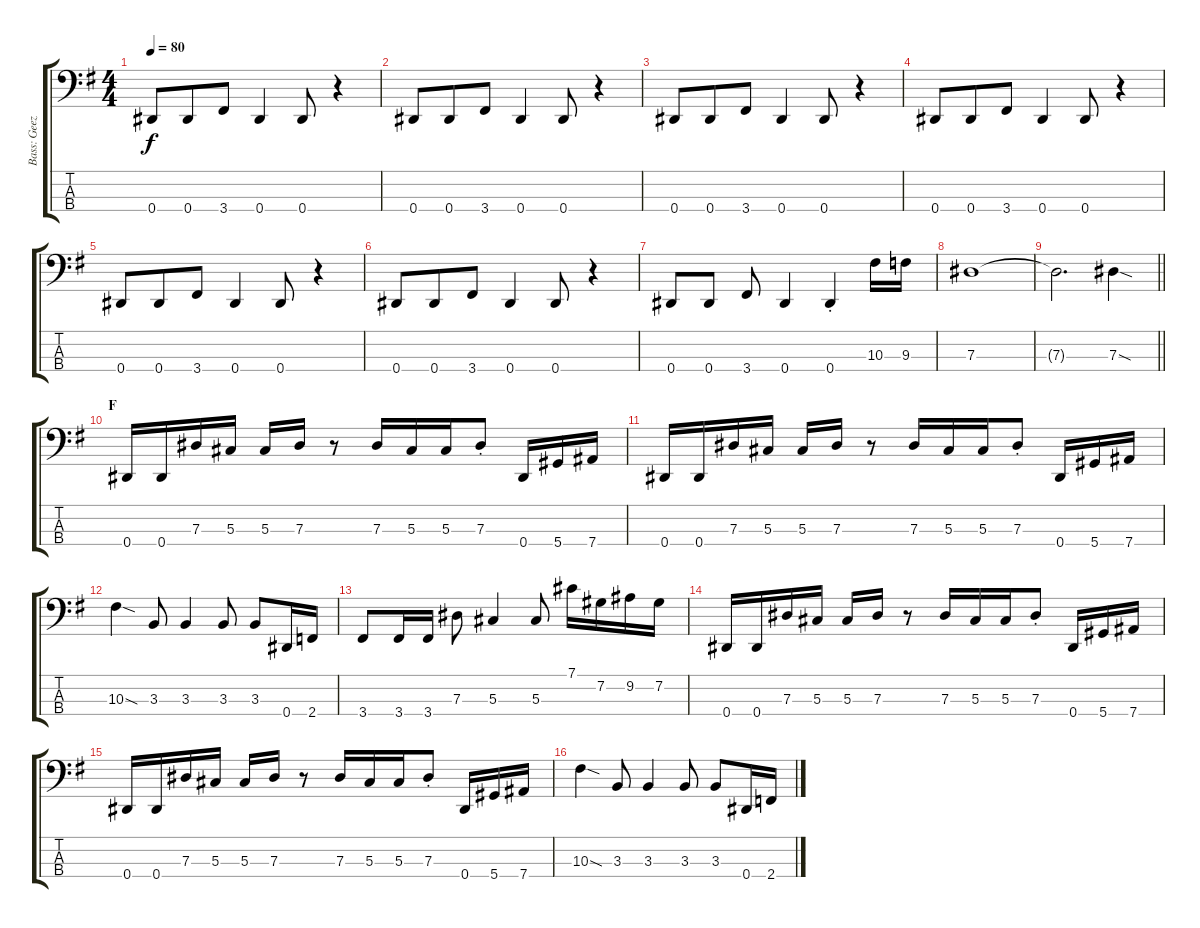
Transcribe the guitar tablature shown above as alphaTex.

\track ("Bass: Geezer" "Bass: Geez") {instrument electricbassfinger}
\staff {score tabs}
\tuning (Gb2 Db2 Ab1 Eb1) {hide}
\ts (4 4)
\tempo 80
\clef f4
\ks g
0.4.8{dy f} 0.4.8{beam merge} 3.4.8 0.4.4 0.4.8 r.4 |
0.4.8 0.4.8{beam merge} 3.4.8 0.4.4 0.4.8 r.4 |
0.4.8 0.4.8{beam merge} 3.4.8 0.4.4 0.4.8 r.4 |
0.4.8 0.4.8{beam merge} 3.4.8 0.4.4 0.4.8 r.4 |
0.4.8 0.4.8{beam merge} 3.4.8 0.4.4 0.4.8 r.4 |
0.4.8 0.4.8{beam merge} 3.4.8 0.4.4 0.4.8 r.4 |
0.4.8 0.4.8 3.4.8 0.4.4 0.4{st}.4 10.3.16 9.3.16 |
7.3.1 |
\barLineRight lightlight
7.3{t}.2{d} 7.3{sod}.4 |
\section ("" "F")
0.4.16 0.4.16 7.3.16 5.3.16 5.3.16 7.3.16 r.8 7.3.16 5.3.16 5.3.16 7.3{st}.8 0.4.16 5.4.16 7.4.16 |
0.4.16 0.4.16 7.3.16 5.3.16 5.3.16 7.3.16 r.8 7.3.16 5.3.16 5.3.16 7.3{st}.8 0.4.16 5.4.16 7.4.16 |
10.3{sod}.4 3.3.8 3.3.4 3.3.8 3.3.8 0.4.16 2.4.16 |
3.4.8 3.4.16 3.4.16 7.3.8 5.3.4 5.3.8 7.1.16 7.2.16 9.2.16 7.2.16 |
0.4.16 0.4.16 7.3.16 5.3.16 5.3.16 7.3.16 r.8 7.3.16 5.3.16 5.3.16 7.3{st}.8 0.4.16 5.4.16 7.4.16 |
0.4.16 0.4.16 7.3.16 5.3.16 5.3.16 7.3.16 r.8 7.3.16 5.3.16 5.3.16 7.3{st}.8 0.4.16 5.4.16 7.4.16 |
10.3{sod}.4 3.3.8 3.3.4 3.3.8 3.3.8 0.4.16 2.4.16
